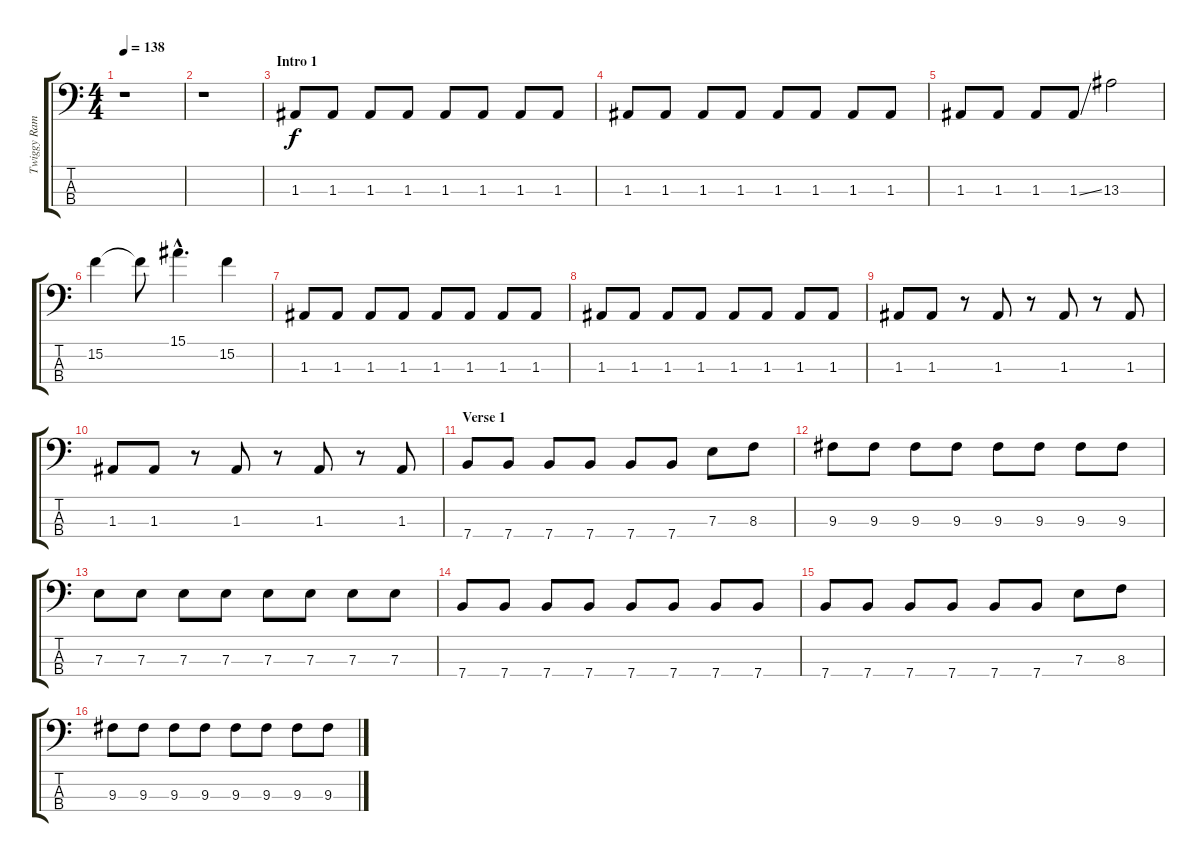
\track ("Twiggy Ramirez [Bass]" "Twiggy Ram") {instrument electricbasspick}
\staff {score tabs}
\tuning (G2 D2 A1 E1) {hide}
\ts (4 4)
\tempo 138
\clef f4
\ks c
r.1{dy f instrument electricbasspick} |
r.1 |
\section ("" "Intro 1")
1.3.8 1.3.8 1.3.8 1.3.8 1.3.8 1.3.8 1.3.8 1.3.8 |
1.3.8 1.3.8 1.3.8 1.3.8 1.3.8 1.3.8 1.3.8 1.3.8 |
1.3.8 1.3.8 1.3.8 1.3{ss}.8 13.3.2 |
15.2.4 15.2{t}.8 15.1{hac}.4{d} 15.2.4 |
1.3.8 1.3.8 1.3.8 1.3.8 1.3.8 1.3.8 1.3.8 1.3.8 |
1.3.8 1.3.8 1.3.8 1.3.8 1.3.8 1.3.8 1.3.8 1.3.8 |
1.3.8 1.3.8 r.8 1.3.8 r.8 1.3.8 r.8 1.3.8 |
1.3.8 1.3.8 r.8 1.3.8 r.8 1.3.8 r.8 1.3.8 |
\section ("" "Verse 1")
7.4.8 7.4.8 7.4.8 7.4.8 7.4.8 7.4.8 7.3.8 8.3.8 |
9.3.8 9.3.8 9.3.8 9.3.8 9.3.8 9.3.8 9.3.8 9.3.8 |
7.3.8 7.3.8 7.3.8 7.3.8 7.3.8 7.3.8 7.3.8 7.3.8 |
7.4.8 7.4.8 7.4.8 7.4.8 7.4.8 7.4.8 7.4.8 7.4.8 |
7.4.8 7.4.8 7.4.8 7.4.8 7.4.8 7.4.8 7.3.8 8.3.8 |
9.3.8 9.3.8 9.3.8 9.3.8 9.3.8 9.3.8 9.3.8 9.3.8
